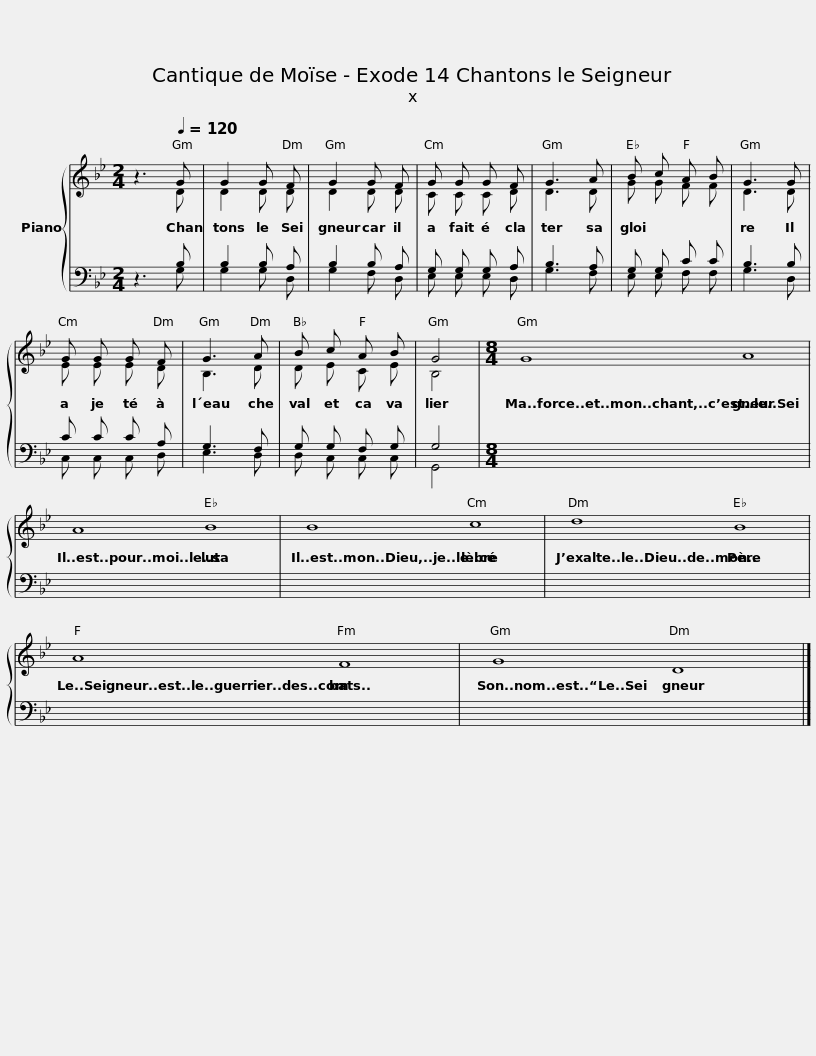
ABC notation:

X:1
%%score { ( 1 2 ) | ( 3 4 ) }
L:1/8
M:2/4
I:linebreak $
K:Bb
U:s=!stemless!
V:1 treble
V:2 treble
V:3 bass
V:4 bass
V:1
 z3[Q:1/4=120] G | G2 G F | G2 G F | G G G F | G3 A |$ %5
 B c A B | G3 G | G G G F | G3 A | B c A B | %10
 G4 |$[M:8/4] sG8 sA8 |$ sA8 sB8 | sB8 sc8 |$ sd8 sB8 |$ %15
 sA8 sF8 |$ sG8 sD8 |] %17
V:2
 z3 D | D2 D D | D2 D D | C C C D | D3 D |$ %5
 G G F F | D3 D | E E E D | B,3 D | D E C E | %10
 B,4 |$[M:8/4] x16 |$ x16 | x16 |$ x16 |$ %15
 x16 |$ x16 |] %17
V:3
 z3 B, | B,2 B, A, | B,2 B, A, | G, G, G, A, | B,3 A, |$ %5
 G, G, C C | B,3 B, | C C C A, | G,3 F, | G, G, F, G, | %10
 G,4 |$[M:8/4] x16 |$ x16 | x16 |$ x16 |$ %15
 x16 |$ x16 |] %17
V:4
 z3 G, | G,2 G, D, | G,2 F, D, | E, E, E, D, | G,3 F, |$ %5
 E, E, F, F, | G,3 D, | C, C, C, D, | E,3 D, | D, C, C, C, | %10
 G,,4 |$[M:8/4] x16 |$ x16 | x16 |$ x16 |$ %15
 x16 |$ x16 |] %17
